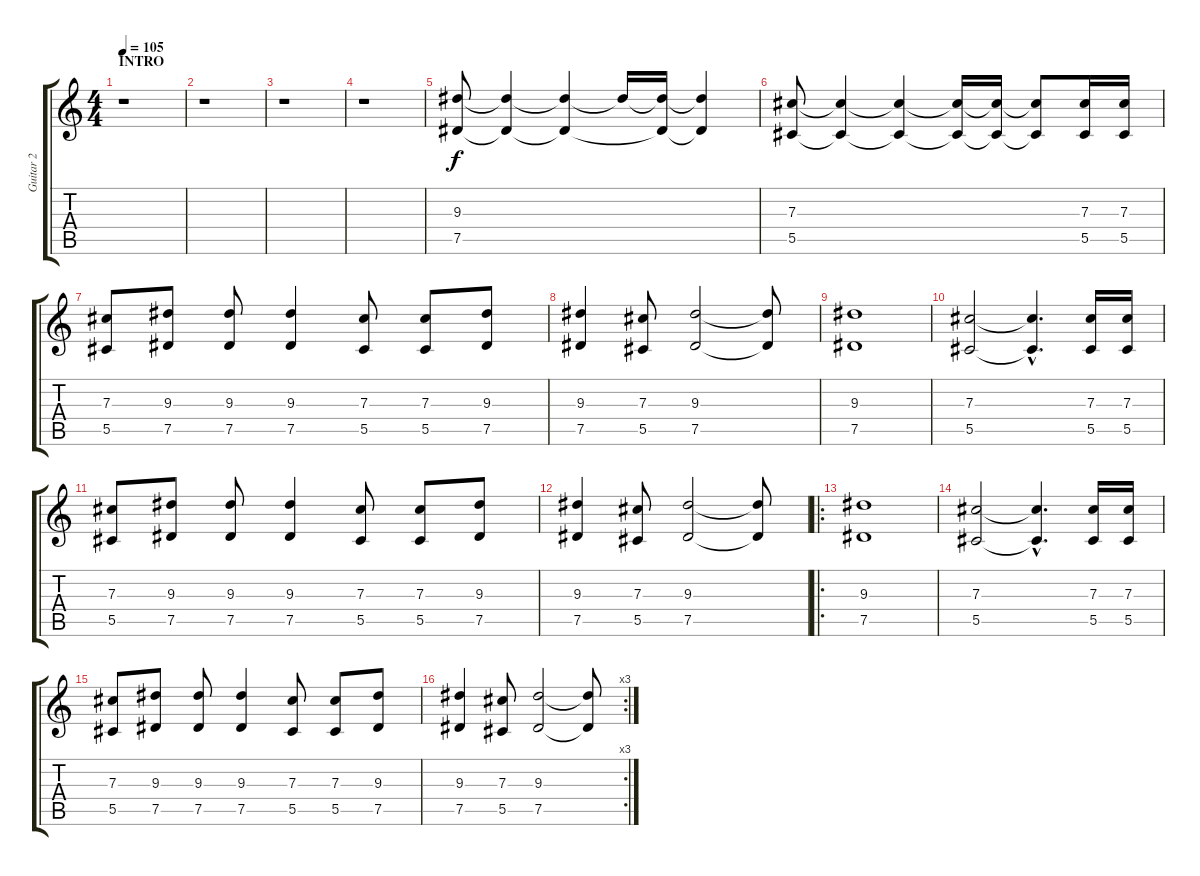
\track ("Guitar 2" "Guitar 2") {instrument distortionguitar}
\staff {score tabs}
\tuning (Eb4 Bb3 Gb3 Db3 Ab2 Db2) {hide}
\ts (4 4)
\section ("" "INTRO")
\tempo 105
\clef g2
\ks c
r.1{dy f instrument distortionguitar} |
r.1 |
r.1 |
r.1 |
(9.3 7.5).8{volume 0} (9.3{t} 7.5{t}).4{volume 1} (9.3{t} 7.5{t}).4{volume 3} 9.3{t}.16{volume 4} (9.3{t} 7.5{t}).16 (9.3{t} 7.5{t}).4{volume 5} |
(7.3 5.5).8 (7.3{t} 5.5{t}).4{volume 6} (7.3{t} 5.5{t}).4{volume 7} (7.3{t} 5.5{t}).16 (7.3{t} 5.5{t}).16 (7.3{t} 5.5{t}).8{volume 8} (7.3 5.5).16 (7.3 5.5).16 |
(7.3 5.5).8{volume 9} (9.3 7.5).8 (9.3 7.5).8{volume 10} (9.3 7.5).4{volume 11} (7.3 5.5).8 (7.3 5.5).8{volume 12} (9.3 7.5).8 |
(9.3 7.5).4 (7.3 5.5).8 (9.3 7.5).2 (9.3{t} 7.5{t}).8 |
(9.3 7.5).1 |
(7.3 5.5).2 (7.3{hac t} 5.5{hac t}).4{d} (7.3 5.5).16 (7.3 5.5).16 |
(7.3 5.5).8 (9.3 7.5).8 (9.3 7.5).8 (9.3 7.5).4 (7.3 5.5).8 (7.3 5.5).8 (9.3 7.5).8 |
(9.3 7.5).4 (7.3 5.5).8 (9.3 7.5).2 (9.3{t} 7.5{t}).8 |
\ro
(9.3 7.5).1 |
(7.3 5.5).2 (7.3{hac t} 5.5{hac t}).4{d} (7.3 5.5).16 (7.3 5.5).16 |
(7.3 5.5).8 (9.3 7.5).8 (9.3 7.5).8 (9.3 7.5).4 (7.3 5.5).8 (7.3 5.5).8 (9.3 7.5).8 |
\rc 3
(9.3 7.5).4 (7.3 5.5).8 (9.3 7.5).2 (9.3{t} 7.5{t}).8
